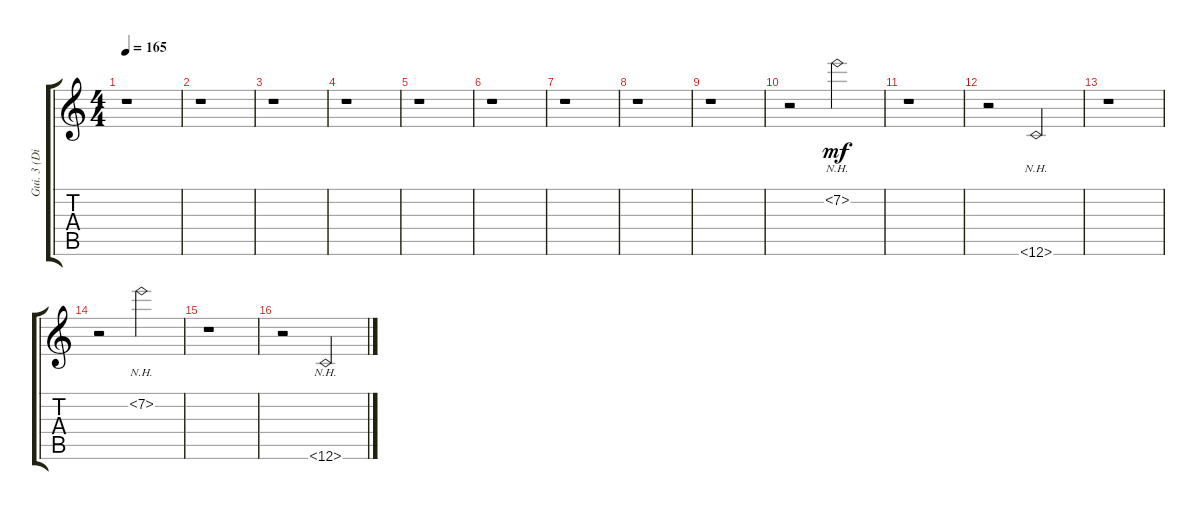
\track ("Gui. 3 (Dis.)" "Gui. 3 (Di") {instrument distortionguitar}
\staff {score tabs}
\tuning (D4 A3 F3 C3 G2 C2) {hide}
\ts (4 4)
\tempo 165
\clef g2
\ks c
r.1{dy mf instrument distortionguitar} |
r.1 |
r.1 |
r.1 |
r.1 |
r.1 |
r.1 |
r.1 |
r.1 |
r.2 7.2{nh}.2 |
r.1 |
r.2 12.6{nh}.2 |
r.1 |
r.2 7.2{nh}.2 |
r.1 |
r.2 12.6{nh}.2
